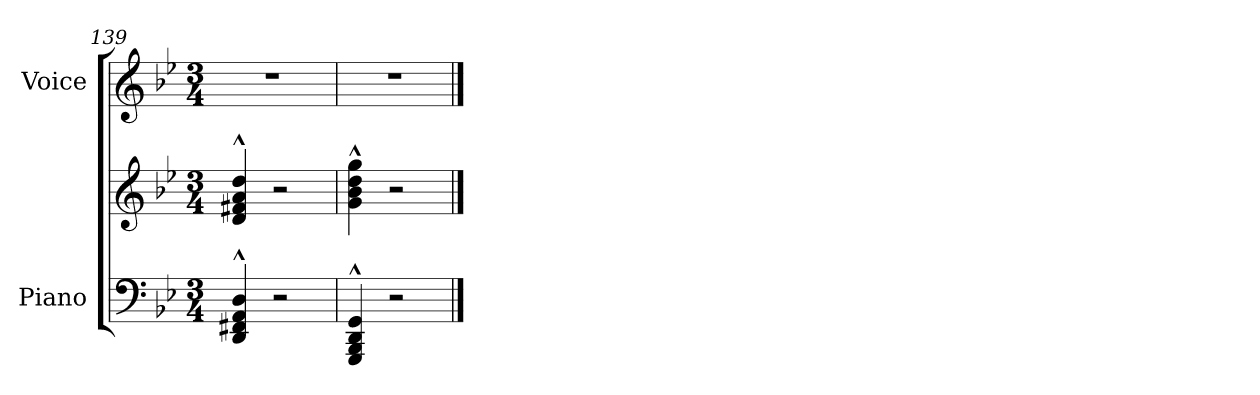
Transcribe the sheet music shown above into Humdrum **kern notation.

**kern	**kern	**kern
*part2	*part2	*part1
*staff3	*staff2	*staff1
*I"Piano	*	*I"Voice
*I'Pno	*	*
*clefF4	*clefG2	*clefG2
*k[b-e-]	*k[b-e-]	*k[b-e-]
*M3/4	*M3/4	*M3/4
=139	=139	=139
4DD/^^ 4FF#X/^^ 4AA/^^ 4D/^^	4d/^^ 4f#X/^^ 4a/^^ 4dd/^^	2.r
2r	2r	.
=140	=140	=140
4GGG/^^ 4BBB-/^^ 4DD/^^ 4GG/^^	4g\^^ 4b-\^^ 4dd\^^ 4gg\^^	2.r
2r	2r	.
==	==	==
*-	*-	*-
